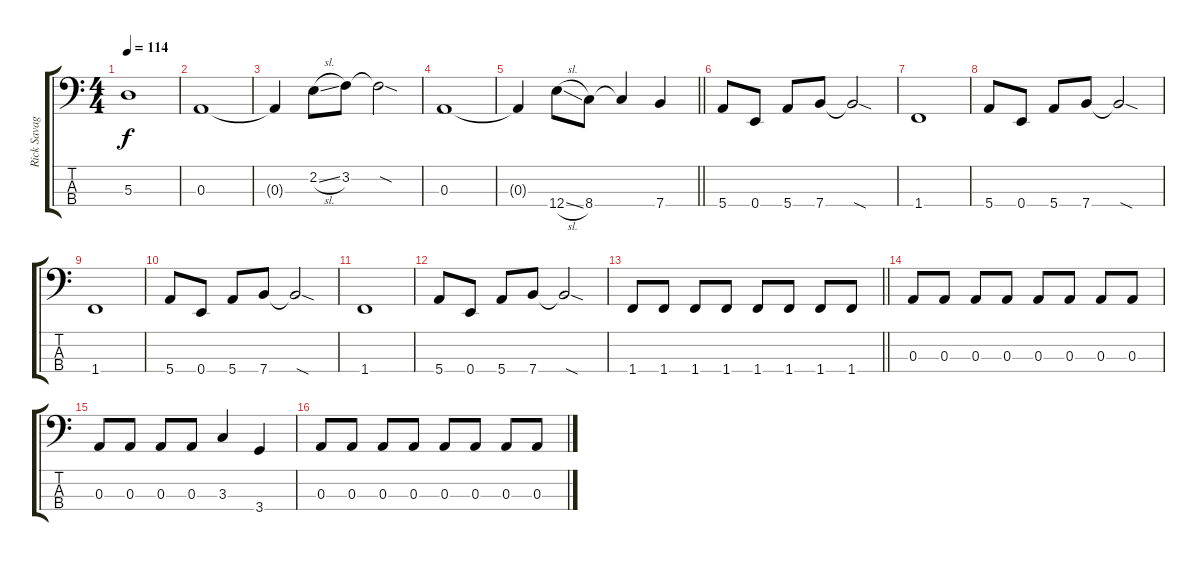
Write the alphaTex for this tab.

\track ("Rick Savage" "Rick Savag") {instrument electricbasspick}
\staff {score tabs}
\tuning (G2 D2 A1 E1) {hide}
\ts (4 4)
\tempo 114
\clef f4
\ks aminor
5.3{t}.1{dy f} |
\ks c
0.3.1 |
0.3{t}.4 2.2{sl}.8 3.2.8 3.2{sod t}.2 |
0.3.1 |
\barLineRight lightlight
0.3{t}.4 12.4{sl}.8 8.4.8 8.4{t}.4 7.4.4 |
5.4.8 0.4.8 5.4.8 7.4.8 7.4{sod t}.2 |
1.4.1 |
5.4.8 0.4.8 5.4.8 7.4.8 7.4{sod t}.2 |
1.4.1 |
5.4.8 0.4.8 5.4.8 7.4.8 7.4{sod t}.2 |
1.4.1 |
5.4.8 0.4.8 5.4.8 7.4.8 7.4{sod t}.2 |
\barLineRight lightlight
1.4.8 1.4.8 1.4.8 1.4.8 1.4.8 1.4.8 1.4.8 1.4.8 |
0.3.8 0.3.8 0.3.8 0.3.8 0.3.8 0.3.8 0.3.8 0.3.8 |
0.3.8 0.3.8 0.3.8 0.3.8 3.3.4 3.4.4 |
0.3.8 0.3.8 0.3.8 0.3.8 0.3.8 0.3.8 0.3.8 0.3.8
